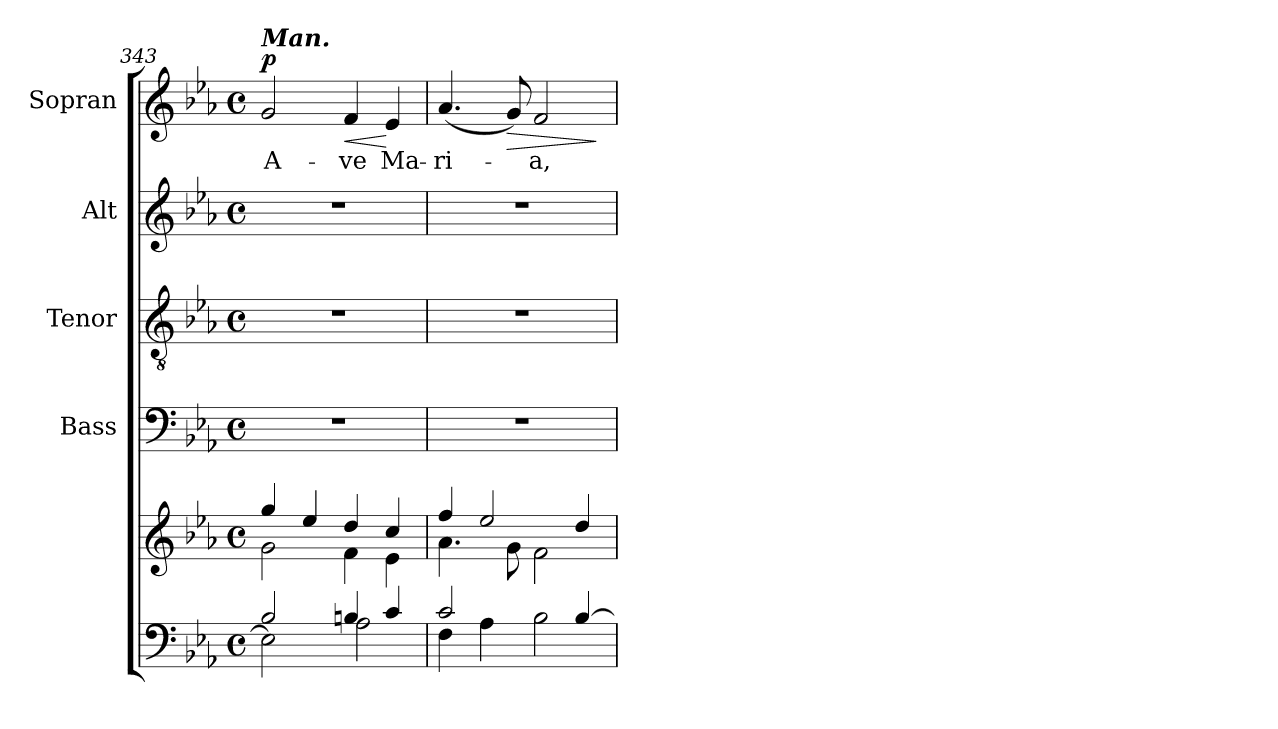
**kern	**kern	**kern	**kern	**kern	**kern	**text	**dynam
*part5	*part5	*part4	*part3	*part2	*part1	*part1	*part1
*staff6	*staff5	*staff4	*staff3	*staff2	*staff1	*staff1	*staff1
*	*	*I"Bass	*I"Tenor	*I"Alt	*I"Sopran	*	*
*	*	*I'B.	*I'T.	*I'A.	*I'S.	*	*
*clefF4	*clefG2	*clefF4	*clefGv2	*clefG2	*clefG2	*	*
*k[b-e-a-]	*k[b-e-a-]	*k[b-e-a-]	*k[b-e-a-]	*k[b-e-a-]	*k[b-e-a-]	*	*
*E-:	*E-:	*E-:	*E-:	*E-:	*E-:	*	*
*M4/4	*M4/4	*M4/4	*M4/4	*M4/4	*M4/4	*	*
*met(c)	*met(c)	*met(c)	*met(c)	*met(c)	*met(c)	*	*
=343	=343	=343	=343	=343	=343	=343	=343
*^	*^	*	*	*	*	*	*
!	!	!	!	!	!	!	!LO:TX:a:Bi:t=Man.	!	!
!	!	!	!	!	!	!	!	!LO:LY:b	!LO:DY:a
2B-/	2E-\]	4gg/	2g\	1r	1r	1r	2g/	A-	p
.	.	4ee-/	.	.	.	.	.	.	.
!	!	!	!	!	!	!	!	!LO:LY:b	!LO:HP:b
4Bn/	2A-\	4dd/	4f\	.	.	.	4f/	-ve	<
!	!	!	!	!	!	!	!	!LO:LY:b	!
4c/	.	4cc/	4e-\	.	.	.	4e-/	Ma-	[
=344	=344	=344	=344	=344	=344	=344	=344	=344	=344
!	!	!	!	!	!	!	!	!LO:LY:b	!
2c/	4F\	4ff/	4.a-\	1r	1r	1r	(<4.a-/	-ri-	.
.	4A-\	2ee-/	.	.	.	.	.	.	.
!	!	!	!	!	!	!	!	!	!LO:HP:b
.	.	.	8g\	.	.	.	8g/)	.	>
!	!	!	!	!	!	!	!	!LO:LY:b	!
4ryy	2B-\	.	2f\	.	.	.	2f/	-a,	.
[>4B-/	.	4dd/	.	.	.	.	.	.	.
*v	*v	*	*	*	*	*	*	*	*
*	*v	*v	*	*	*	*	*	*
.	.	.	.	.	.	.	]
=	=	=	=	=	=	=	=
*-	*-	*-	*-	*-	*-	*-	*-
